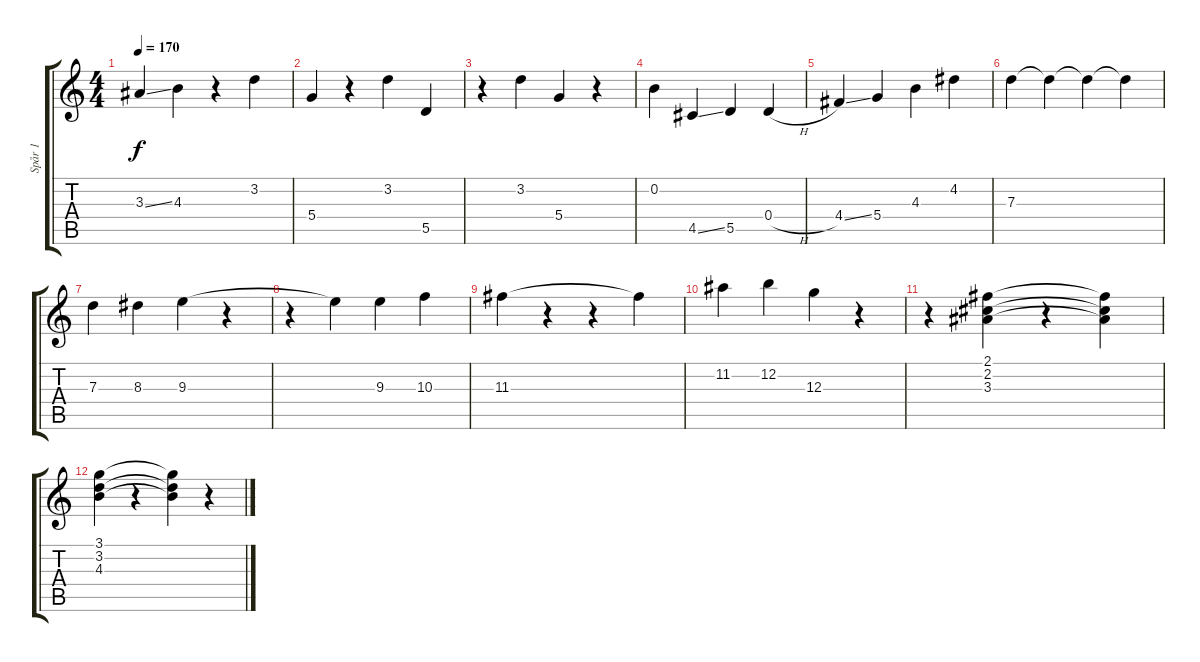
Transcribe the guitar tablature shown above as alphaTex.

\track ("Spår 1" "Spår 1") {instrument acousticguitarnylon}
\staff {score tabs}
\tuning (E4 B3 G3 D3 A2 E2) {hide}
\ts (4 4)
\tempo 170
\clef g2
\ks c
3.3{ss}.4{dy f} 4.3.4 r.4 3.2.4 |
5.4.4 r.4 3.2.4 5.5.4 |
r.4 3.2.4 5.4.4 r.4 |
0.2.4 4.5{ss}.4 5.5.4 0.4{h}.4 |
4.4{ss}.4 5.4.4 4.3.4 4.2.4 |
7.3.4 7.3{t}.4 7.3{t}.4 7.3{t}.4 |
7.3.4 8.3.4 9.3.4 r.4 |
r.4 9.3{t}.4 9.3.4 10.3.4 |
11.3.4 r.4 r.4 11.3{t}.4 |
11.2.4 12.2.4 12.3.4 r.4 |
r.4 (2.1 2.2 3.3).4 r.4 (2.1{t} 2.2{t} 3.3{t}).4 |
(3.1 3.2 4.3).4 r.4 (3.1{t} 3.2{t} 4.3{t}).4 r.4
